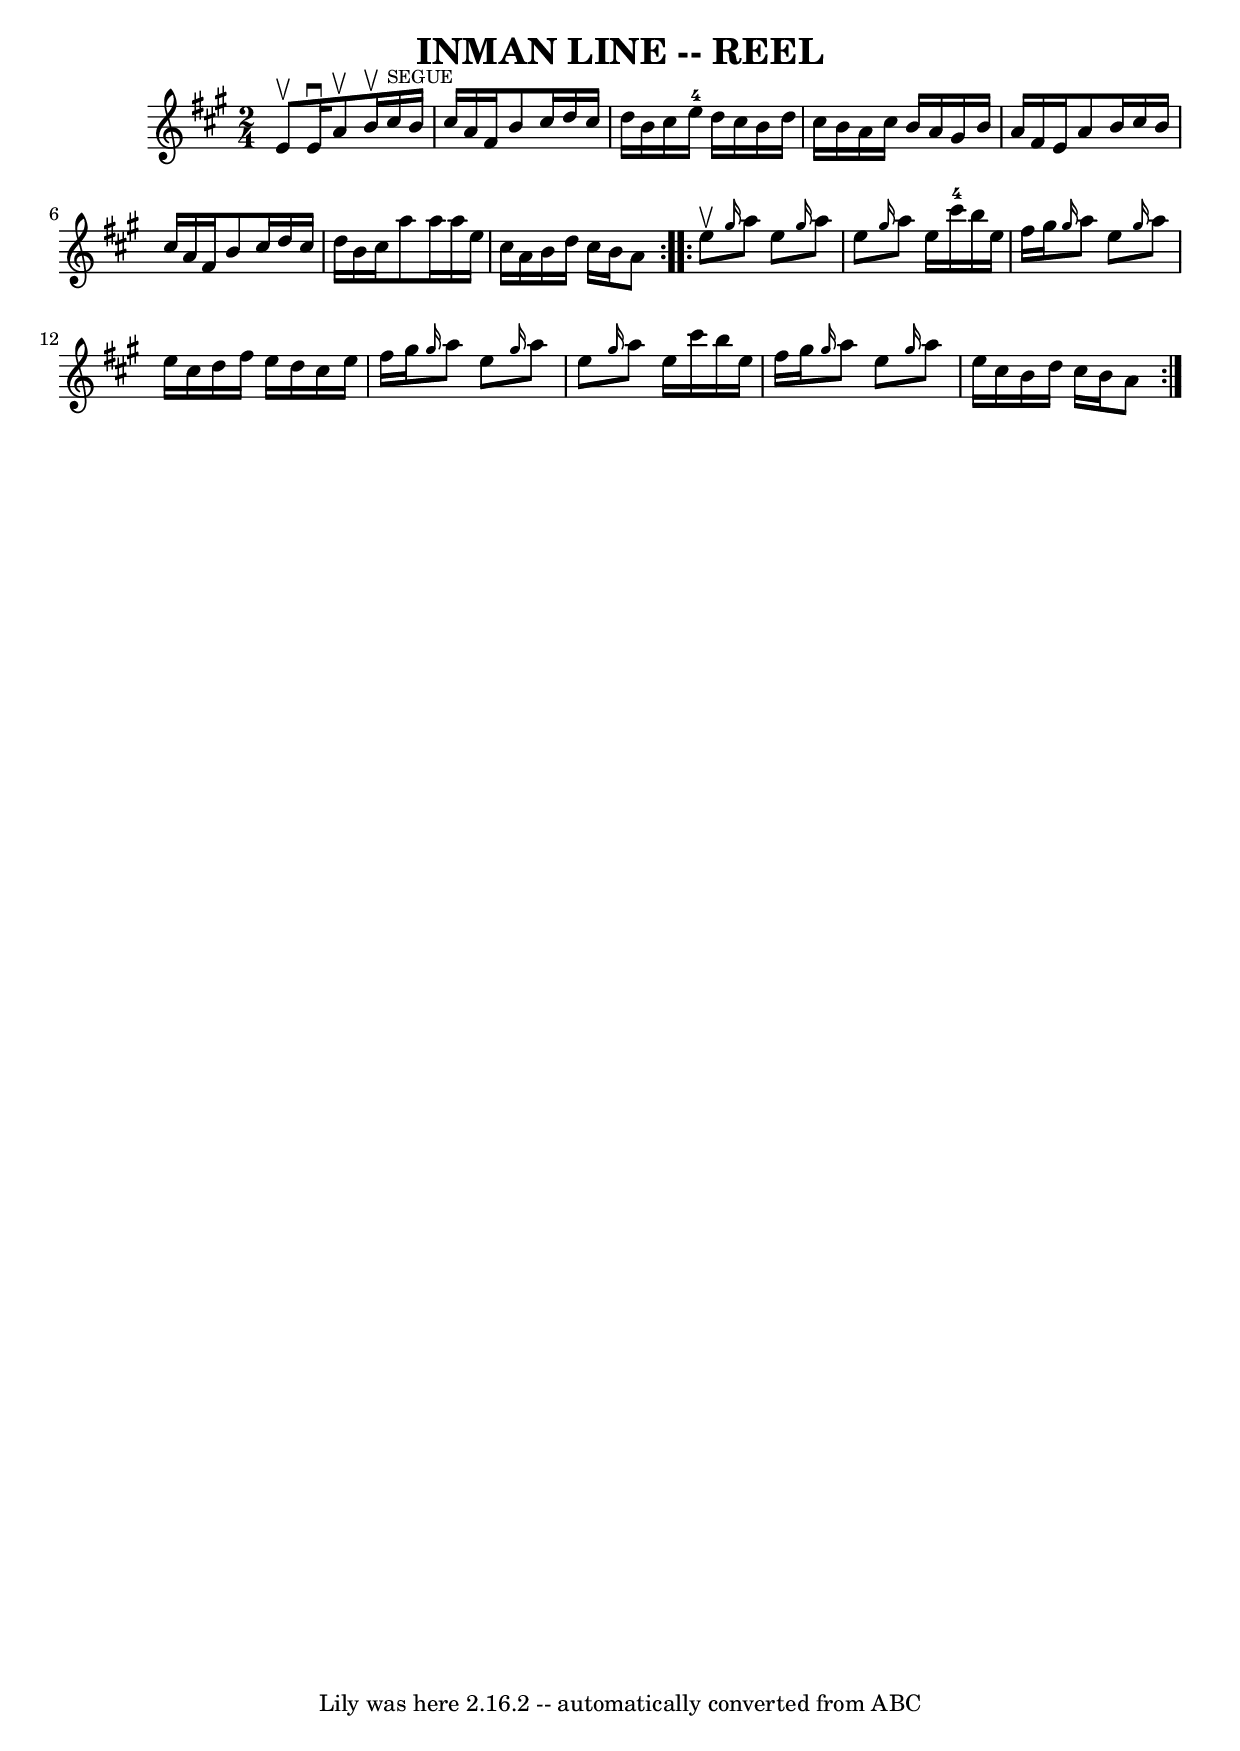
\version "2.16.2"
\include "Mammoth.ily"
\header {
  %% book = "Ryan's Mammoth Collection of Fiddle Tunes"
  crossRefNumber = "1"
  footnotes = ""
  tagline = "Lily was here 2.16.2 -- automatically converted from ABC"
  title = "INMAN LINE -- REEL"

}
voicedefault =  {



  \repeat volta 2 {

    \time 2/4 
    \key a \major
    e'8^\upbow   |
    e'16^\downbow a'8 
    ^\upbow b'16^\upbow cis''16^\segue b'16 cis''16 a'16    
    |
    fis'16 b'8 cis''16 d''16 cis''16 d''16 b'16    
    |
    cis''16 e''16-4 d''16 cis''16 b'16 d''16 cis''16 
    b'16    |
    a'16 cis''16 b'16 a'16 gis'16 b'16 a'16 
    fis'16    |
    e'16 a'8 b'16 cis''16 b'16 cis''16    
    a'16    |
    fis'16 b'8 cis''16 d''16 cis''16 d''16    
    b'16    |
    cis''16 a''8 a''16 a''16 e''16 cis''16    
    a'16    |
    b'16 d''16 cis''16 b'16 a'8    
  }     

  \repeat volta 2 {
    e''8^\upbow   |
    \grace { gis''16  
	   } a''8   
    e''8  \grace { gis''16  
		 } a''8 e''8    |
    \grace { gis''16  
	   } 
    a''8 e''16 cis'''16-4 b''16 e''16 fis''16 gis''16    
    |
    \grace { gis''16  
	   } a''8 e''8  \grace { gis''16  
			       } a''8   
    e''16 cis''16    |
    d''16 fis''16 e''16 d''16 cis''16   
    e''16 fis''16 gis''16    |
    \grace { gis''16  
	   } a''8    
    e''8  \grace { gis''16  
		 } a''8 e''8    |
    \grace { gis''16  
	   }  
    a''8 e''16 cis'''16 b''16 e''16 fis''16 gis''16    |
    
    \grace { gis''16  
	   } a''8 e''8  \grace { gis''16  
			       } a''8 e''16   
    cis''16    |
    b'16 d''16 cis''16 b'16 a'8    
  }   

}

\score{
  <<

    \context Staff="default"
    {
      \voicedefault 
      
    }

  >>
  \layout {
    
  }
  \midi {
  }

}
